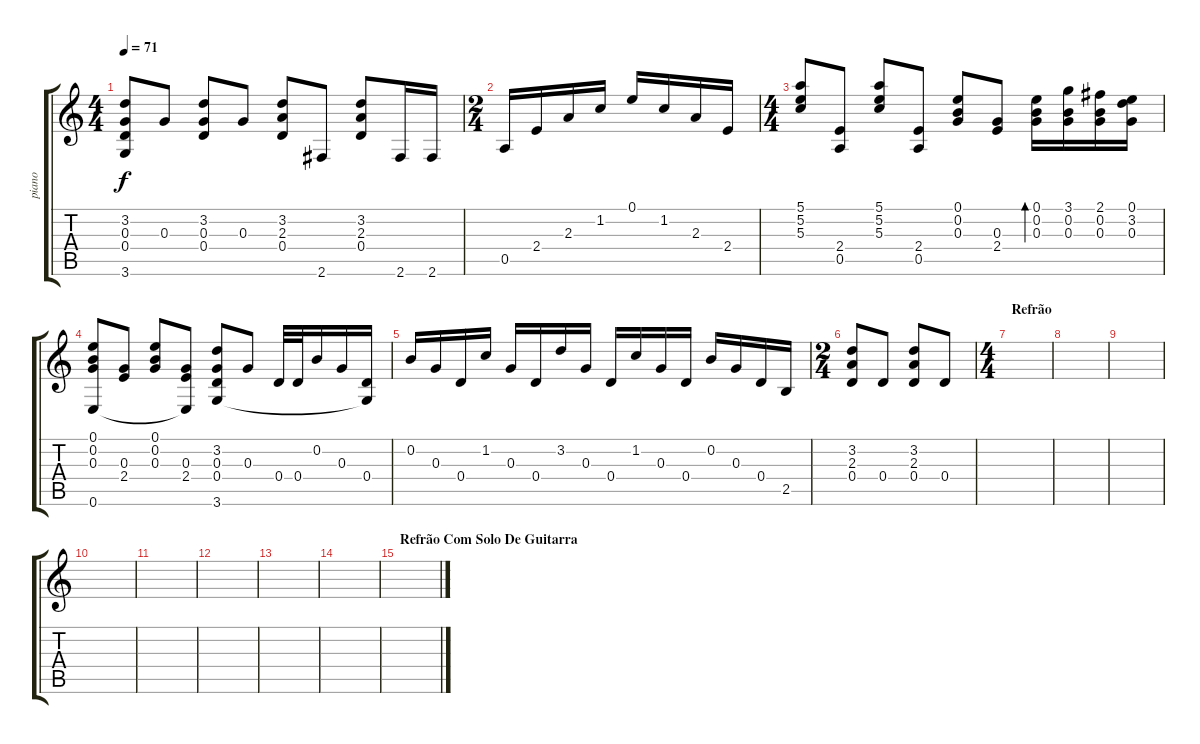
\track ("piano" "piano") {instrument electricguitarclean}
\staff {score tabs}
\tuning (E4 B3 G3 D3 A2 E2) {hide}
\ts (4 4)
\tempo 71
\clef g2
\ks c
(3.2 0.3 0.4 3.6).8{dy f} 0.3.8 (3.2 0.3 0.4).8 0.3.8 (3.2 2.3 0.4).8 2.6.8 (3.2 2.3 0.4).8 2.6.16 2.6.16 |
\ts (2 4)
0.5.16 2.4.16 2.3.16 1.2.16 0.1.16 1.2.16 2.3.16 2.4.16 |
\ts (4 4)
(5.1 5.2 5.3).8 (2.4 0.5).8 (5.1 5.2 5.3).8 (2.4 0.5).8 (0.1 0.2 0.3).8 (0.3 2.4).8 (0.1 0.2 0.3).16{bd 480} (3.1 0.2 0.3).16 (2.1 0.2 0.3).16 (0.1 3.2 0.3).16 |
(0.1 0.2 0.3 0.6).8 (0.3 2.4).8 (0.1 0.2 0.3).8 (0.3 2.4 0.6{t}).8 (3.2 0.3 0.4 3.6).8 0.3.8 0.4.32 0.4.32 0.2.16 0.3.16 (0.4 3.6{t}).16 |
0.2.16 0.3.16 0.4.16 1.2.16 0.3.16 0.4.16 3.2.16 0.3.16 0.4.16 1.2.16 0.3.16 0.4.16 0.2.16 0.3.16 0.4.16 2.5.16 |
\ts (2 4)
(3.2 2.3 0.4).8 0.4.8 (3.2 2.3 0.4).8 0.4.8 |
\ts (4 4)
\section ("" "Refrão")
|
|
|
|
|
|
|
|
\section ("" "Refrão Com Solo De Guitarra")
